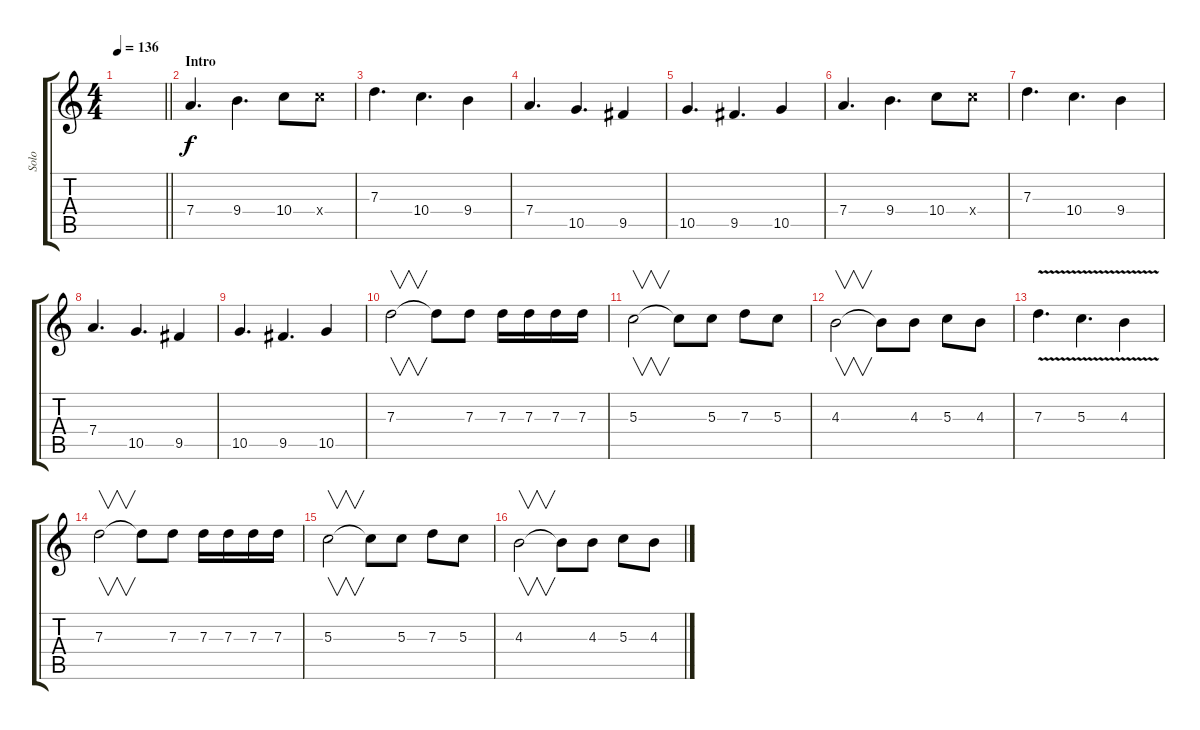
\track ("Solo" "Solo") {instrument overdrivenguitar}
\staff {score tabs}
\tuning (E4 B3 G3 D3 A2 E2) {hide}
\ts (4 4)
\tempo 136
\clef g2
\barLineRight lightlight
\ks c
|
\section ("" "Intro")
7.4.4{d} 9.4.4{d} 10.4.8 10.4{x}.8 |
7.3.4{d} 10.4.4{d} 9.4.4 |
7.4.4{d} 10.5.4{d} 9.5.4 |
10.5.4{d} 9.5.4{d} 10.5.4 |
7.4.4{d} 9.4.4{d} 10.4.8 10.4{x}.8 |
7.3.4{d} 10.4.4{d} 9.4.4 |
7.4.4{d} 10.5.4{d} 9.5.4 |
10.5.4{d} 9.5.4{d} 10.5.4 |
7.3.2{v} 7.3{t}.8 7.3.8 7.3.16 7.3.16 7.3.16 7.3.16 |
5.3.2{v} 5.3{t}.8 5.3.8 7.3.8 5.3.8 |
4.3.2{v} 4.3{t}.8 4.3.8 5.3.8 4.3.8 |
7.3{v}.4{d} 5.3{v}.4{d} 4.3{v}.4 |
7.3.2{v} 7.3{t}.8 7.3.8 7.3.16 7.3.16 7.3.16 7.3.16 |
5.3.2{v} 5.3{t}.8 5.3.8 7.3.8 5.3.8 |
4.3.2{v} 4.3{t}.8 4.3.8 5.3.8 4.3.8
